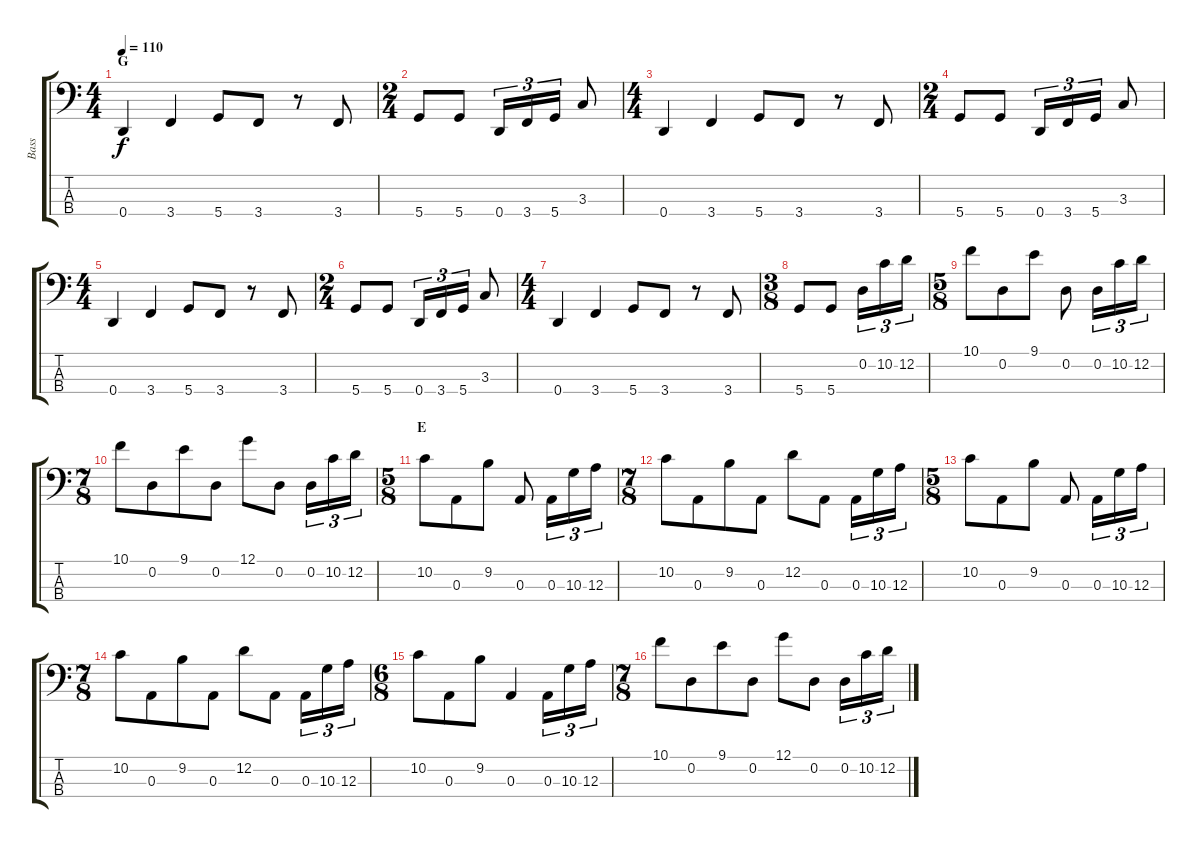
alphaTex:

\track ("Bass" "Bass") {instrument electricbasspick}
\staff {score tabs}
\tuning (G2 D2 A1 D1) {hide}
\ts (4 4)
\section ("" "G")
\tempo 110
\clef f4
\ks c
0.4.4{dy f} 3.4.4 5.4.8 3.4.8 r.8 3.4.8 |
\ts (2 4)
5.4.8 5.4.8 0.4.16{tu (3 2)} 3.4.16{tu (3 2)} 5.4.16{tu (3 2)} 3.3.8 |
\ts (4 4)
0.4.4 3.4.4 5.4.8 3.4.8 r.8 3.4.8 |
\ts (2 4)
5.4.8 5.4.8 0.4.16{tu (3 2)} 3.4.16{tu (3 2)} 5.4.16{tu (3 2)} 3.3.8 |
\ts (4 4)
0.4.4 3.4.4 5.4.8 3.4.8 r.8 3.4.8 |
\ts (2 4)
5.4.8 5.4.8 0.4.16{tu (3 2)} 3.4.16{tu (3 2)} 5.4.16{tu (3 2)} 3.3.8 |
\ts (4 4)
0.4.4 3.4.4 5.4.8 3.4.8 r.8 3.4.8 |
\ts (3 8)
5.4.8 5.4.8 0.2.16{tu (3 2)} 10.2.16{tu (3 2)} 12.2.16{tu (3 2)} |
\ts (5 8)
10.1.8 0.2.8 9.1.8 0.2.8 0.2.16{tu (3 2)} 10.2.16{tu (3 2)} 12.2.16{tu (3 2)} |
\ts (7 8)
10.1.8 0.2.8 9.1.8 0.2.8 12.1.8 0.2.8 0.2.16{tu (3 2)} 10.2.16{tu (3 2)} 12.2.16{tu (3 2)} |
\ts (5 8)
\section ("" "E")
10.2.8 0.3.8 9.2.8 0.3.8 0.3.16{tu (3 2)} 10.3.16{tu (3 2)} 12.3.16{tu (3 2)} |
\ts (7 8)
10.2.8 0.3.8 9.2.8 0.3.8 12.2.8 0.3.8 0.3.16{tu (3 2)} 10.3.16{tu (3 2)} 12.3.16{tu (3 2)} |
\ts (5 8)
10.2.8 0.3.8 9.2.8 0.3.8 0.3.16{tu (3 2)} 10.3.16{tu (3 2)} 12.3.16{tu (3 2)} |
\ts (7 8)
10.2.8 0.3.8 9.2.8 0.3.8 12.2.8 0.3.8 0.3.16{tu (3 2)} 10.3.16{tu (3 2)} 12.3.16{tu (3 2)} |
\ts (6 8)
10.2.8 0.3.8 9.2.8 0.3.4 0.3.16{tu (3 2)} 10.3.16{tu (3 2)} 12.3.16{tu (3 2)} |
\ts (7 8)
10.1.8 0.2.8 9.1.8 0.2.8 12.1.8 0.2.8 0.2.16{tu (3 2)} 10.2.16{tu (3 2)} 12.2.16{tu (3 2)}
